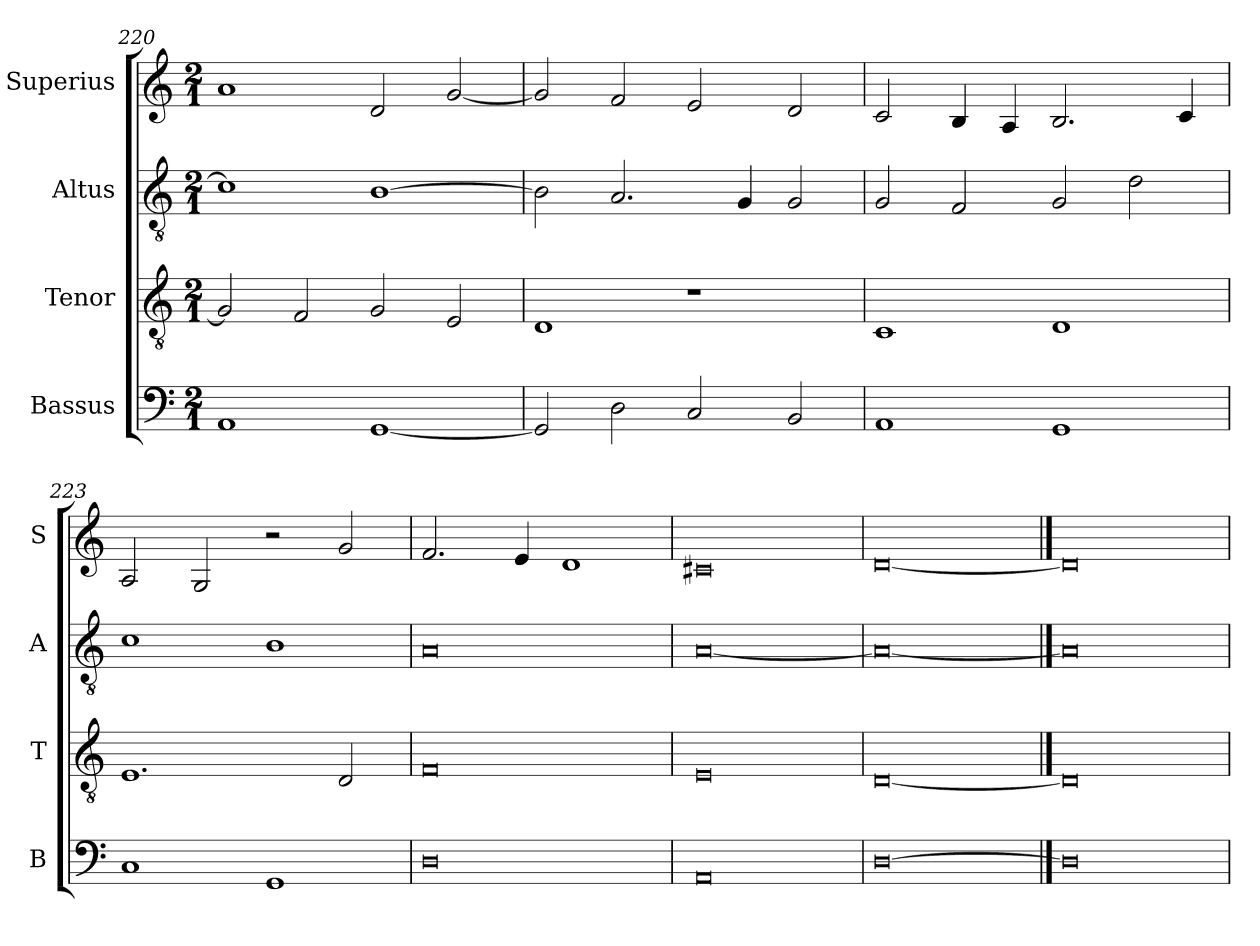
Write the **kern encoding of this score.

**kern	**kern	**kern	**kern
*part4	*part3	*part2	*part1
*staff4	*staff3	*staff2	*staff1
*I"Bassus	*I"Tenor	*I"Altus	*I"Superius
*I'B	*I'T	*I'A	*I'S
*clefF4	*clefGv2	*clefGv2	*clefG2
*k[]	*k[]	*k[]	*k[]
*C:	*C:	*C:	*C:
*M2/1	*M2/1	*M2/1	*M2/1
=220	=220	=220	=220
1AA	2G]	1c]	1a
.	2F	.	.
[1GG	2G	[1B	2d
.	2E	.	[2g
=221	=221	=221	=221
2GG]	1D	2B]	2g]
2D	.	2.A	2f
2C	1r	.	2e
.	.	4G	.
2BB	.	2G	2d
=222	=222	=222	=222
1AA	1C	2G	2c
.	.	2F	4B
.	.	.	4A
1GG	1D	2G	2.B
.	.	2d	.
.	.	.	4c
=223	=223	=223	=223
1C	1.E	1c	2A
.	.	.	2G
1GG	.	1B	2r
.	2D	.	2g
=224	=224	=224	=224
0D	0F	0A	2.f
.	.	.	4e
.	.	.	1d
=225	=225	=225	=225
0AA	0E	[0A	0c#X
=226	=226	=226	=226
[0D	[0D	0A_	[0d
==227	==227	==227	==227
0D]	0D]	0A]	0d]
=	=	=	=
*-	*-	*-	*-
